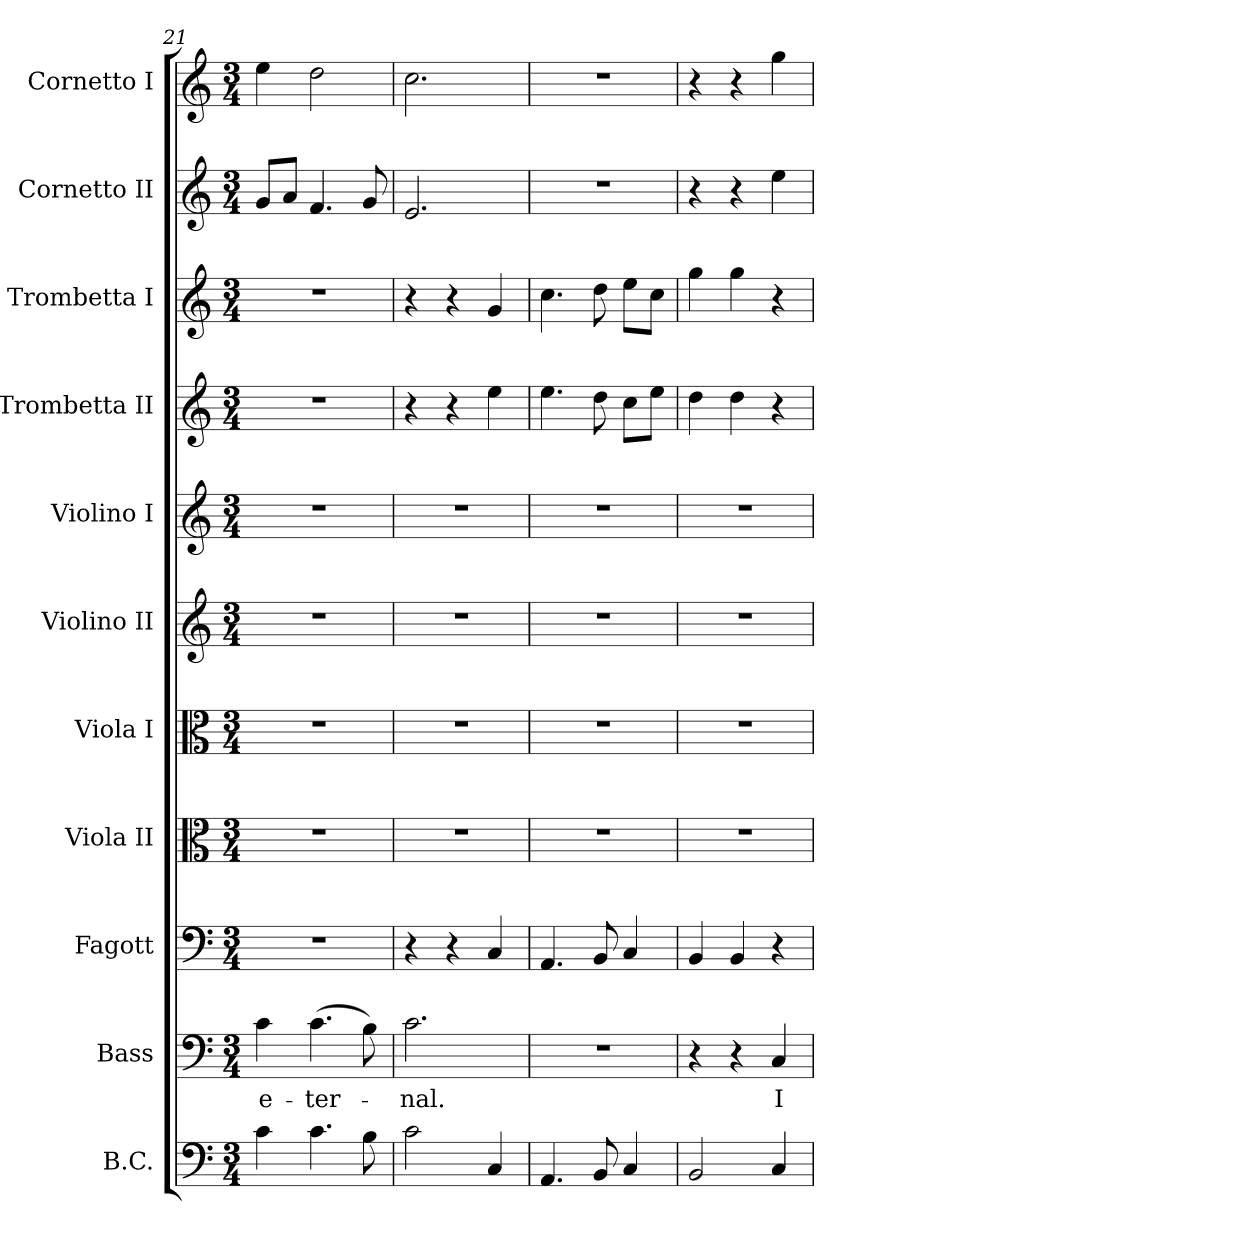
**kern	**kern	**text	**kern	**kern	**kern	**kern	**kern	**kern	**kern	**kern	**kern
*part11	*part10	*part10	*part9	*part8	*part7	*part6	*part5	*part4	*part3	*part2	*part1
*staff11	*staff10	*staff10	*staff9	*staff8	*staff7	*staff6	*staff5	*staff4	*staff3	*staff2	*staff1
*I"B.C.	*I"Bass	*	*I"Fagott	*I"Viola II	*I"Viola I	*I"Violino II	*I"Violino I	*I"Trombetta II	*I"Trombetta I	*I"Cornetto II	*I"Cornetto I
*	*I'B.	*	*I'Fg.	*I'Vla.	*I'Vla.	*	*	*	*	*	*
*clefF4	*clefF4	*	*clefF4	*clefC3	*clefC3	*clefG2	*clefG2	*clefG2	*clefG2	*clefG2	*clefG2
*k[]	*k[]	*	*k[]	*k[]	*k[]	*k[]	*k[]	*k[]	*k[]	*k[]	*k[]
*C:	*C:	*	*C:	*C:	*C:	*C:	*C:	*C:	*C:	*C:	*C:
*M3/4	*M3/4	*	*M3/4	*M3/4	*M3/4	*M3/4	*M3/4	*M3/4	*M3/4	*M3/4	*M3/4
=21	=21	=21	=21	=21	=21	=21	=21	=21	=21	=21	=21
!	!	!LO:LY:b:color=#000000	!LO:N:vis=1	!LO:N:vis=1	!LO:N:vis=1	!LO:N:vis=1	!LO:N:vis=1	!LO:N:vis=1	!LO:N:vis=1	!	!
4ci\	4ci\	e-	2.r	2.r	2.r	2.r	2.r	2.r	2.r	8gi/L	4eei\
.	.	.	.	.	.	.	.	.	.	8ai/J	.
!	!	!LO:LY:b:color=#000000	!	!	!	!	!	!	!	!	!
4.ci\	(4.ci\	-ter-	.	.	.	.	.	.	.	4.fi/	2ddi\
8Bi\	8Bi\)	.	.	.	.	.	.	.	.	8gi/	.
=22	=22	=22	=22	=22	=22	=22	=22	=22	=22	=22	=22
!	!	!LO:LY:b:color=#000000	!	!LO:N:vis=1	!LO:N:vis=1	!LO:N:vis=1	!LO:N:vis=1	!	!	!	!
2ci\	2.ci\	-nal.	4r	2.r	2.r	2.r	2.r	4r	4r	2.ei/	2.cci\
.	.	.	4r	.	.	.	.	4r	4r	.	.
4Ci/	.	.	4Ci/	.	.	.	.	4eei\	4gi/	.	.
=23	=23	=23	=23	=23	=23	=23	=23	=23	=23	=23	=23
!	!LO:N:vis=1	!	!	!LO:N:vis=1	!LO:N:vis=1	!LO:N:vis=1	!LO:N:vis=1	!	!	!LO:N:vis=1	!LO:N:vis=1
4.AAi/	2.r	.	4.AAi/	2.r	2.r	2.r	2.r	4.eei\	4.cci\	2.r	2.r
8BBi/	.	.	8BBi/	.	.	.	.	8ddi\	8ddi\	.	.
4Ci/	.	.	4Ci/	.	.	.	.	8cci\L	8eei\L	.	.
.	.	.	.	.	.	.	.	8eei\J	8cci\J	.	.
=24	=24	=24	=24	=24	=24	=24	=24	=24	=24	=24	=24
!	!	!	!	!LO:N:vis=1	!LO:N:vis=1	!LO:N:vis=1	!LO:N:vis=1	!	!	!	!
2BBi/	4r	.	4BBi/	2.r	2.r	2.r	2.r	4ddi\	4ggi\	4r	4r
.	4r	.	4BBi/	.	.	.	.	4ddi\	4ggi\	4r	4r
!	!	!LO:LY:b:color=#000000	!	!	!	!	!	!	!	!	!
4Ci/	4Ci/	I	4r	.	.	.	.	4r	4r	4eei\	4ggi\
=	=	=	=	=	=	=	=	=	=	=	=
*-	*-	*-	*-	*-	*-	*-	*-	*-	*-	*-	*-
